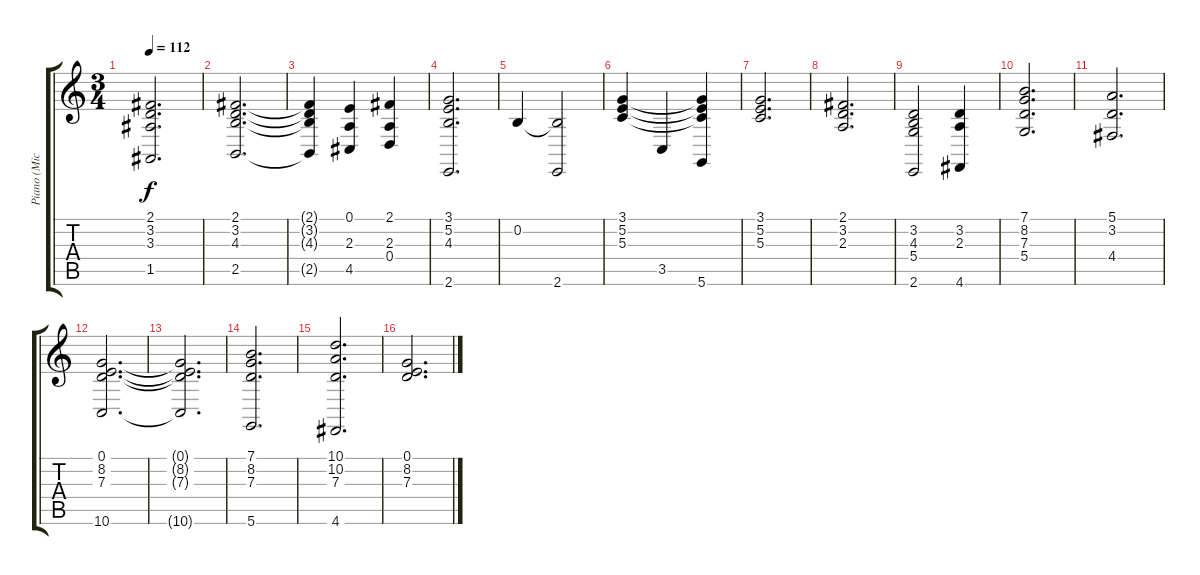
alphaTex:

\track ("Piano (Michael Kamen)" "Piano (Mic") {instrument acousticgrandpiano}
\staff {score tabs}
\tuning (E4 B3 G3 D3 A2 D2) {hide}
\ts (3 4)
\tempo 112
\clef g2
\ks c
(2.1 3.2 3.3 1.5).2{d dy f} |
(2.1 3.2 4.3 2.5).2{d} |
(2.1{t} 3.2{t} 4.3{t} 2.5{t}).4 (0.1 2.3 4.5).4 (2.1 2.3 0.4).4 |
(3.1 5.2 4.3 2.6).2{d} |
0.2.4 (0.2{t} 2.6).2 |
(3.1 5.2 5.3).4 3.5.4 (3.1{t} 5.2{t} 5.3{t} 5.6).4 |
(3.1 5.2 5.3).2{d} |
(2.1 3.2 2.3).2{d} |
(3.2 4.3 5.4 2.6).2 (3.2 2.3 4.6).4 |
\section ("" "")
(7.1 8.2 7.3 5.4).2{d} |
(5.1 3.2 4.4).2{d} |
(0.1 8.2 7.3 10.6).2{d} |
(0.1{t} 8.2{t} 7.3{t} 10.6{t}).2{d} |
(7.1 8.2 7.3 5.6).2{d} |
(10.1 10.2 7.3 4.6).2{d} |
(0.1 8.2 7.3).2{d}
